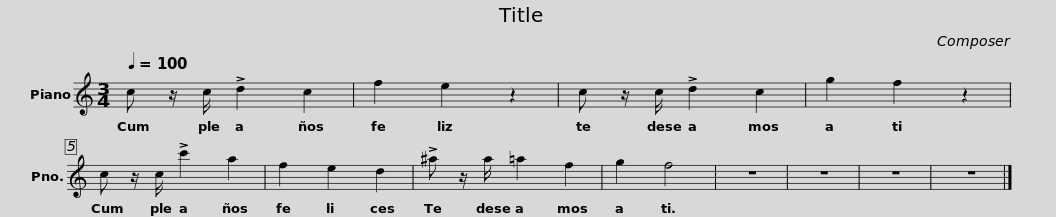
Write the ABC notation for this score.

X:1
L:1/8
Q:1/4=100
M:3/4
I:linebreak $
K:C
V:1 treble
V:1
 c z/ c/ !>!d2 c2 | f2 e2 z2 | c z/ c/ !>!d2 c2 | g2 f2 z2 | c z/ c/ !>!c'2 a2 | %5
 f2 e2 d2 | !>!^a z/ a/ =a2 f2 | g2 f4 | z6 |$ z6 | %10
 z6 | z6 |] %12
